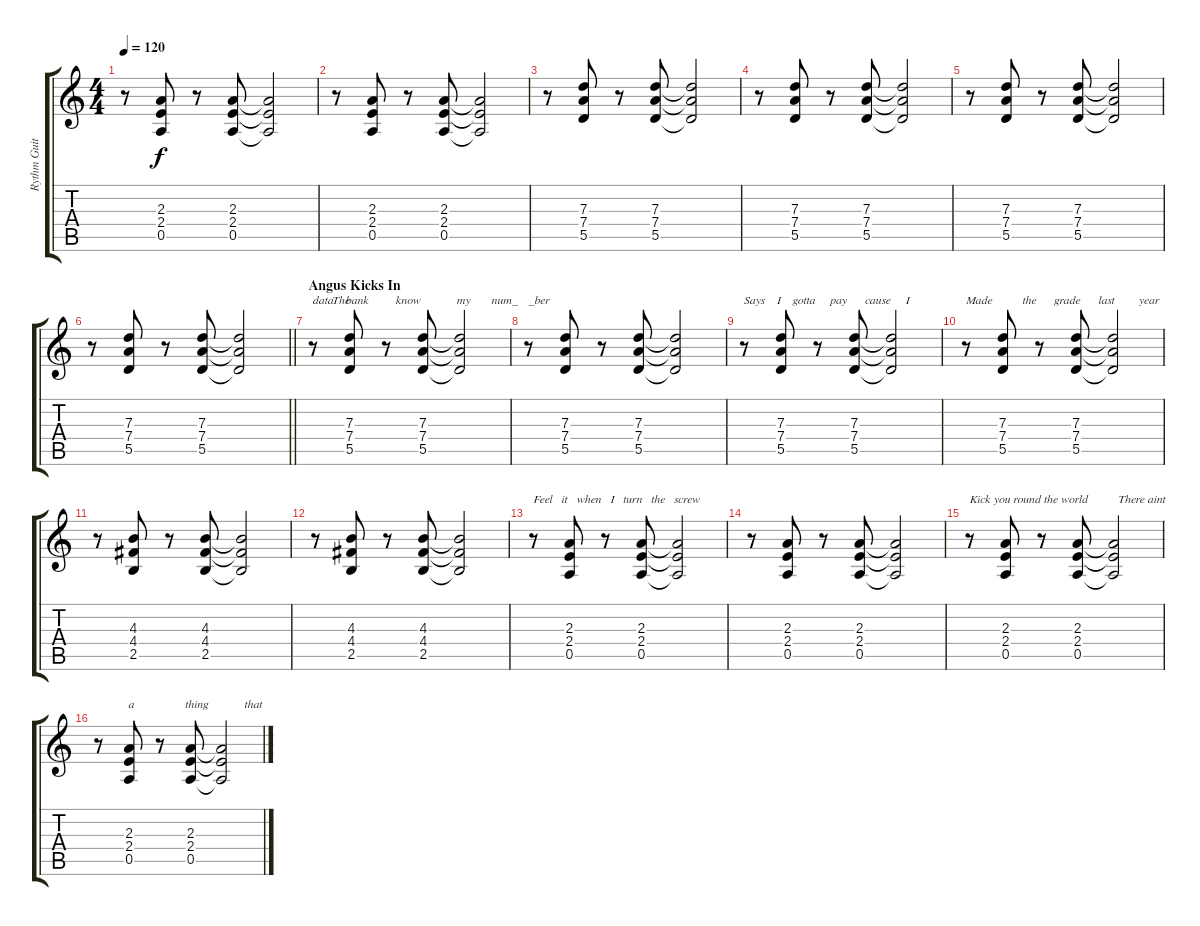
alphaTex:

\track ("Rythm Guitar (Malcom)" "Rythm Guit") {instrument distortionguitar}
\staff {score tabs}
\tuning (E4 B3 G3 D3 A2 E2) {hide}
\ts (4 4)
\tempo 120
\clef g2
\ks c
r.8{dy f} (2.3 2.4 0.5).8 r.8 (2.3 2.4 0.5).8 (2.3{t} 2.4{t} 0.5{t}).2 |
r.8 (2.3 2.4 0.5).8 r.8 (2.3 2.4 0.5).8 (2.3{t} 2.4{t} 0.5{t}).2 |
r.8 (7.3 7.4 5.5).8 r.8 (7.3 7.4 5.5).8 (7.3{t} 7.4{t} 5.5{t}).2 |
r.8 (7.3 7.4 5.5).8 r.8 (7.3 7.4 5.5).8 (7.3{t} 7.4{t} 5.5{t}).2 |
r.8 (7.3 7.4 5.5).8 r.8 (7.3 7.4 5.5).8 (7.3{t} 7.4{t} 5.5{t}).2 |
\barLineRight lightlight
r.8 (7.3 7.4 5.5).8 r.8 (7.3 7.4 5.5).8 (7.3{t} 7.4{t} 5.5{t}).2{txt "                               The "} |
\section ("" "Angus Kicks In")
r.8{txt "data    bank         know            my       num_"} (7.3 7.4 5.5).8 r.8 (7.3 7.4 5.5).8 (7.3{t} 7.4{t} 5.5{t}).2 |
r.8{txt "_ber"} (7.3 7.4 5.5).8 r.8 (7.3 7.4 5.5).8 (7.3{t} 7.4{t} 5.5{t}).2 |
r.8{txt "Says    I    gotta     pay      cause     I"} (7.3 7.4 5.5).8 r.8 (7.3 7.4 5.5).8 (7.3{t} 7.4{t} 5.5{t}).2 |
r.8{txt "Made          the      grade      last        year"} (7.3 7.4 5.5).8 r.8 (7.3 7.4 5.5).8 (7.3{t} 7.4{t} 5.5{t}).2 |
r.8 (4.3 4.4 2.5).8 r.8 (4.3 4.4 2.5).8 (4.3{t} 4.4{t} 2.5{t}).2 |
r.8 (4.3 4.4 2.5).8 r.8 (4.3 4.4 2.5).8 (4.3{t} 4.4{t} 2.5{t}).2 |
r.8{txt "Feel   it   when   I   turn   the   screw"} (2.3 2.4 0.5).8 r.8 (2.3 2.4 0.5).8 (2.3{t} 2.4{t} 0.5{t}).2 |
r.8 (2.3 2.4 0.5).8 r.8 (2.3 2.4 0.5).8 (2.3{t} 2.4{t} 0.5{t}).2 |
r.8{txt "Kick you round the world          There aint"} (2.3 2.4 0.5).8 r.8 (2.3 2.4 0.5).8 (2.3{t} 2.4{t} 0.5{t}).2 |
r.8{txt "          a                 thing            that"} (2.3 2.4 0.5).8 r.8 (2.3 2.4 0.5).8 (2.3{t} 2.4{t} 0.5{t}).2
